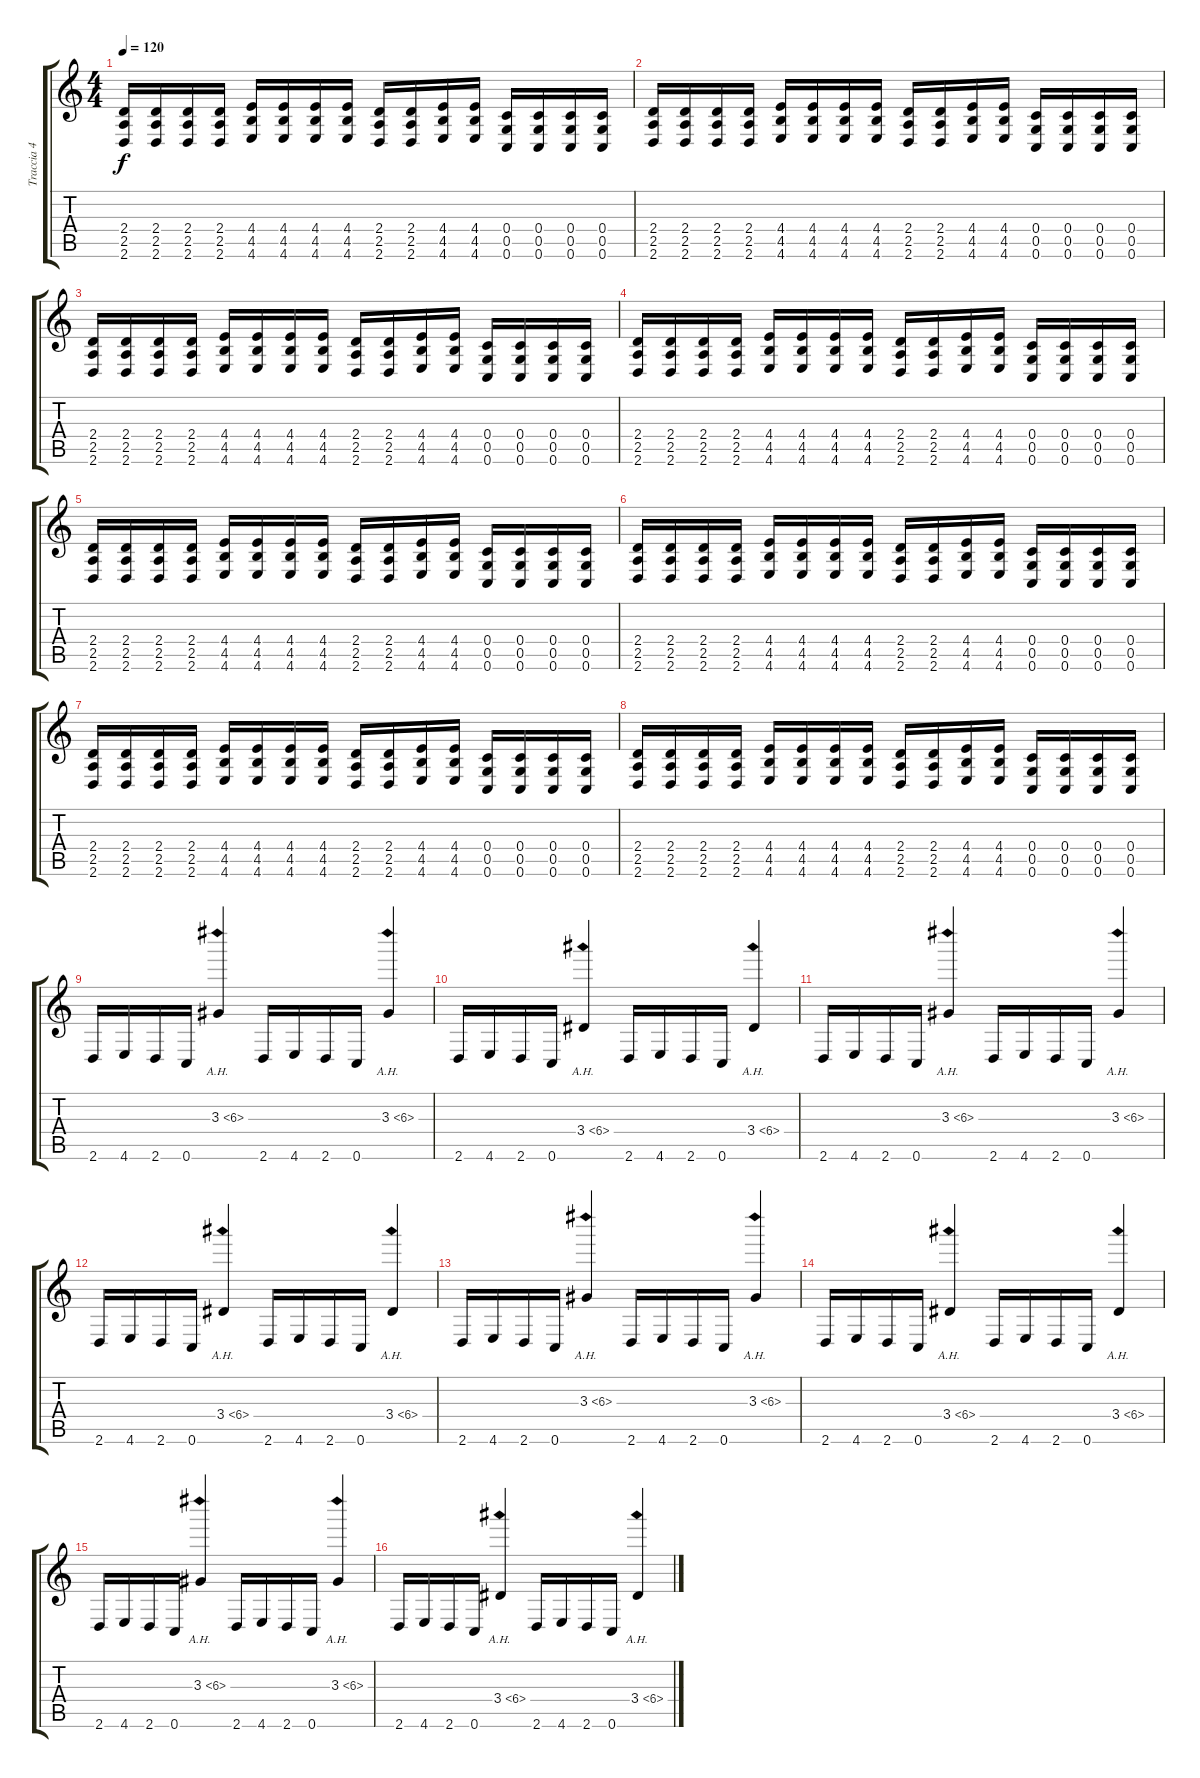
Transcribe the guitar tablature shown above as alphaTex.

\track ("Traccia 4" "Traccia 4") {instrument overdrivenguitar}
\staff {score tabs}
\tuning (D4 A3 F3 C3 G2 C2) {hide}
\ts (4 4)
\tempo 120
\clef g2
\ks c
(2.4 2.5 2.6).16{dy f} (2.4 2.5 2.6).16 (2.4 2.5 2.6).16 (2.4 2.5 2.6).16 (4.4 4.5 4.6).16 (4.4 4.5 4.6).16 (4.4 4.5 4.6).16 (4.4 4.5 4.6).16 (2.4 2.5 2.6).16 (2.4 2.5 2.6).16 (4.4 4.5 4.6).16 (4.4 4.5 4.6).16 (0.4 0.5 0.6).16 (0.4 0.5 0.6).16 (0.4 0.5 0.6).16 (0.4 0.5 0.6).16 |
(2.4 2.5 2.6).16 (2.4 2.5 2.6).16 (2.4 2.5 2.6).16 (2.4 2.5 2.6).16 (4.4 4.5 4.6).16 (4.4 4.5 4.6).16 (4.4 4.5 4.6).16 (4.4 4.5 4.6).16 (2.4 2.5 2.6).16 (2.4 2.5 2.6).16 (4.4 4.5 4.6).16 (4.4 4.5 4.6).16 (0.4 0.5 0.6).16 (0.4 0.5 0.6).16 (0.4 0.5 0.6).16 (0.4 0.5 0.6).16 |
(2.4 2.5 2.6).16 (2.4 2.5 2.6).16 (2.4 2.5 2.6).16 (2.4 2.5 2.6).16 (4.4 4.5 4.6).16 (4.4 4.5 4.6).16 (4.4 4.5 4.6).16 (4.4 4.5 4.6).16 (2.4 2.5 2.6).16 (2.4 2.5 2.6).16 (4.4 4.5 4.6).16 (4.4 4.5 4.6).16 (0.4 0.5 0.6).16 (0.4 0.5 0.6).16 (0.4 0.5 0.6).16 (0.4 0.5 0.6).16 |
(2.4 2.5 2.6).16 (2.4 2.5 2.6).16 (2.4 2.5 2.6).16 (2.4 2.5 2.6).16 (4.4 4.5 4.6).16 (4.4 4.5 4.6).16 (4.4 4.5 4.6).16 (4.4 4.5 4.6).16 (2.4 2.5 2.6).16 (2.4 2.5 2.6).16 (4.4 4.5 4.6).16 (4.4 4.5 4.6).16 (0.4 0.5 0.6).16 (0.4 0.5 0.6).16 (0.4 0.5 0.6).16 (0.4 0.5 0.6).16 |
(2.4 2.5 2.6).16 (2.4 2.5 2.6).16 (2.4 2.5 2.6).16 (2.4 2.5 2.6).16 (4.4 4.5 4.6).16 (4.4 4.5 4.6).16 (4.4 4.5 4.6).16 (4.4 4.5 4.6).16 (2.4 2.5 2.6).16 (2.4 2.5 2.6).16 (4.4 4.5 4.6).16 (4.4 4.5 4.6).16 (0.4 0.5 0.6).16 (0.4 0.5 0.6).16 (0.4 0.5 0.6).16 (0.4 0.5 0.6).16 |
(2.4 2.5 2.6).16 (2.4 2.5 2.6).16 (2.4 2.5 2.6).16 (2.4 2.5 2.6).16 (4.4 4.5 4.6).16 (4.4 4.5 4.6).16 (4.4 4.5 4.6).16 (4.4 4.5 4.6).16 (2.4 2.5 2.6).16 (2.4 2.5 2.6).16 (4.4 4.5 4.6).16 (4.4 4.5 4.6).16 (0.4 0.5 0.6).16 (0.4 0.5 0.6).16 (0.4 0.5 0.6).16 (0.4 0.5 0.6).16 |
(2.4 2.5 2.6).16 (2.4 2.5 2.6).16 (2.4 2.5 2.6).16 (2.4 2.5 2.6).16 (4.4 4.5 4.6).16 (4.4 4.5 4.6).16 (4.4 4.5 4.6).16 (4.4 4.5 4.6).16 (2.4 2.5 2.6).16 (2.4 2.5 2.6).16 (4.4 4.5 4.6).16 (4.4 4.5 4.6).16 (0.4 0.5 0.6).16 (0.4 0.5 0.6).16 (0.4 0.5 0.6).16 (0.4 0.5 0.6).16 |
(2.4 2.5 2.6).16 (2.4 2.5 2.6).16 (2.4 2.5 2.6).16 (2.4 2.5 2.6).16 (4.4 4.5 4.6).16 (4.4 4.5 4.6).16 (4.4 4.5 4.6).16 (4.4 4.5 4.6).16 (2.4 2.5 2.6).16 (2.4 2.5 2.6).16 (4.4 4.5 4.6).16 (4.4 4.5 4.6).16 (0.4 0.5 0.6).16 (0.4 0.5 0.6).16 (0.4 0.5 0.6).16 (0.4 0.5 0.6).16 |
2.6.16 4.6.16 2.6.16 0.6.16 3.3{ah 3}.4 2.6.16 4.6.16 2.6.16 0.6.16 3.3{ah 3}.4 |
2.6.16 4.6.16 2.6.16 0.6.16 3.4{ah 3}.4 2.6.16 4.6.16 2.6.16 0.6.16 3.4{ah 3}.4 |
2.6.16 4.6.16 2.6.16 0.6.16 3.3{ah 3}.4 2.6.16 4.6.16 2.6.16 0.6.16 3.3{ah 3}.4 |
2.6.16 4.6.16 2.6.16 0.6.16 3.4{ah 3}.4 2.6.16 4.6.16 2.6.16 0.6.16 3.4{ah 3}.4 |
2.6.16 4.6.16 2.6.16 0.6.16 3.3{ah 3}.4 2.6.16 4.6.16 2.6.16 0.6.16 3.3{ah 3}.4 |
2.6.16 4.6.16 2.6.16 0.6.16 3.4{ah 3}.4 2.6.16 4.6.16 2.6.16 0.6.16 3.4{ah 3}.4 |
2.6.16 4.6.16 2.6.16 0.6.16 3.3{ah 3}.4 2.6.16 4.6.16 2.6.16 0.6.16 3.3{ah 3}.4 |
2.6.16 4.6.16 2.6.16 0.6.16 3.4{ah 3}.4 2.6.16 4.6.16 2.6.16 0.6.16 3.4{ah 3}.4
